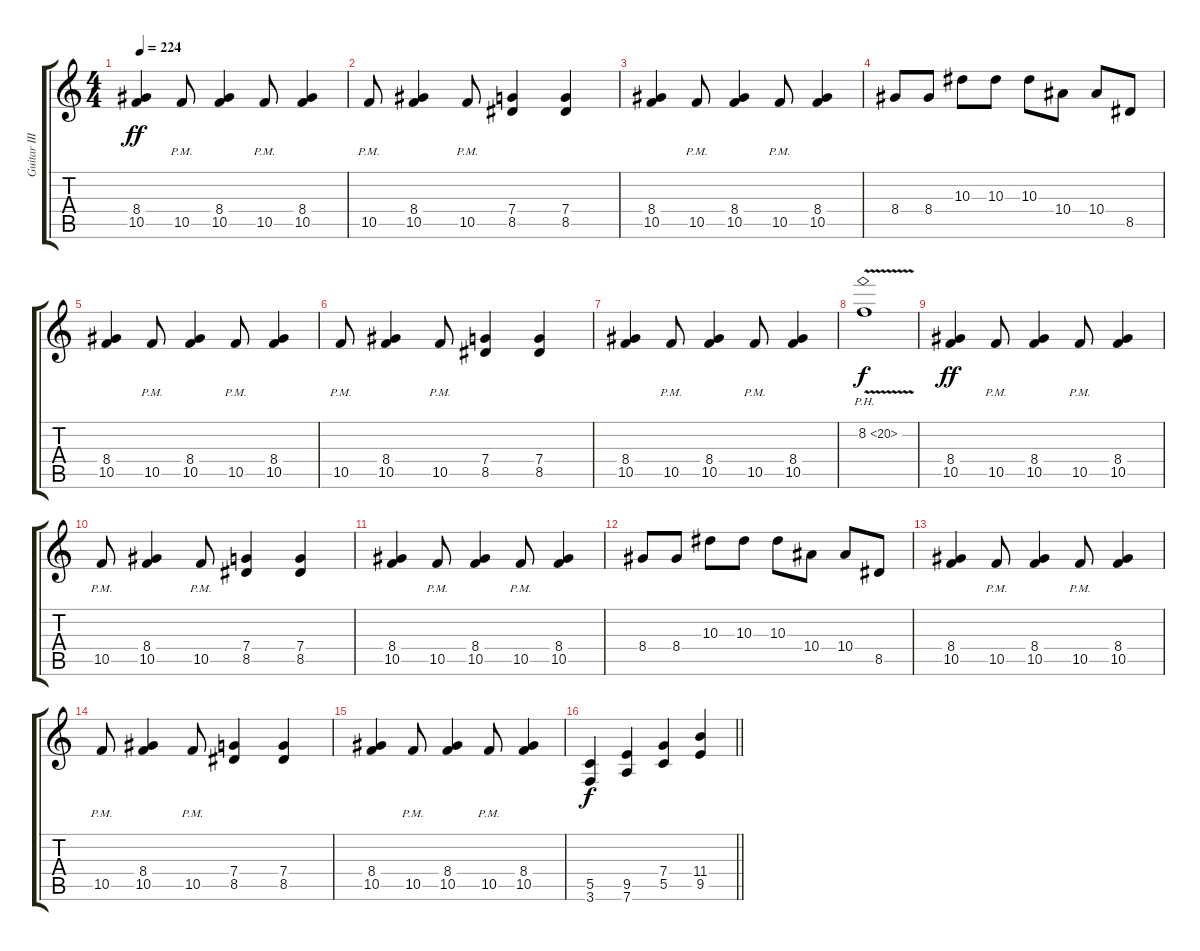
\track ("Guitar III" "Guitar III") {mute instrument distortionguitar}
\staff {score tabs}
\tuning (D4 A3 F3 C3 G2 D2) {hide}
\ts (4 4)
\tempo 224
\clef g2
\ks c
(8.4 10.5).4{dy ff} 10.5{pm}.8 (8.4 10.5).4 10.5{pm}.8 (8.4 10.5).4 |
10.5{pm}.8 (8.4 10.5).4 10.5{pm}.8 (7.4 8.5).4 (7.4 8.5).4 |
(8.4 10.5).4 10.5{pm}.8 (8.4 10.5).4 10.5{pm}.8 (8.4 10.5).4 |
8.4.8 8.4.8 10.3.8 10.3.8 10.3.8 10.4.8 10.4.8 8.5.8 |
(8.4 10.5).4 10.5{pm}.8 (8.4 10.5).4 10.5{pm}.8 (8.4 10.5).4 |
10.5{pm}.8 (8.4 10.5).4 10.5{pm}.8 (7.4 8.5).4 (7.4 8.5).4 |
(8.4 10.5).4 10.5{pm}.8 (8.4 10.5).4 10.5{pm}.8 (8.4 10.5).4 |
8.2{ph 12 v}.1{dy f} |
(8.4 10.5).4{dy ff} 10.5{pm}.8 (8.4 10.5).4 10.5{pm}.8 (8.4 10.5).4 |
10.5{pm}.8 (8.4 10.5).4 10.5{pm}.8 (7.4 8.5).4 (7.4 8.5).4 |
(8.4 10.5).4 10.5{pm}.8 (8.4 10.5).4 10.5{pm}.8 (8.4 10.5).4 |
8.4.8 8.4.8 10.3.8 10.3.8 10.3.8 10.4.8 10.4.8 8.5.8 |
(8.4 10.5).4 10.5{pm}.8 (8.4 10.5).4 10.5{pm}.8 (8.4 10.5).4 |
10.5{pm}.8 (8.4 10.5).4 10.5{pm}.8 (7.4 8.5).4 (7.4 8.5).4 |
(8.4 10.5).4 10.5{pm}.8 (8.4 10.5).4 10.5{pm}.8 (8.4 10.5).4 |
\barLineRight lightlight
(5.5 3.6).4{dy f} (9.5 7.6).4 (7.4 5.5).4 (11.4 9.5).4
